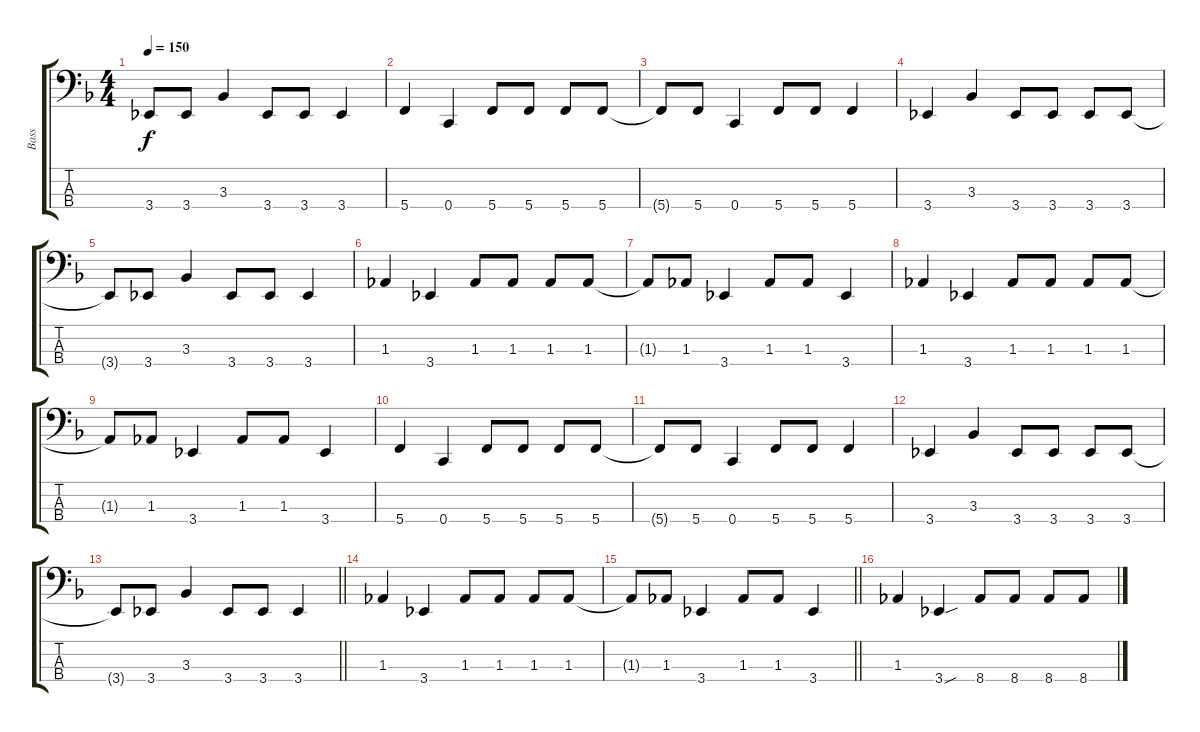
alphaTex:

\track ("Bass" "Bass") {instrument electricbasspick}
\staff {score tabs}
\tuning (F2 C2 G1 C1) {hide}
\ts (4 4)
\tempo 150
\clef f4
\ks f
3.4{t}.8{dy f} 3.4.8 3.3.4 3.4.8 3.4.8 3.4.4 |
5.4.4 0.4.4 5.4.8 5.4.8 5.4.8 5.4.8 |
5.4{t}.8 5.4.8 0.4.4 5.4.8 5.4.8 5.4.4 |
3.4.4 3.3.4 3.4.8 3.4.8 3.4.8 3.4.8 |
3.4{t}.8 3.4.8 3.3.4 3.4.8 3.4.8 3.4.4 |
1.3.4 3.4.4 1.3.8 1.3.8 1.3.8 1.3.8 |
1.3{t}.8 1.3.8 3.4.4 1.3.8 1.3.8 3.4.4 |
1.3.4 3.4.4 1.3.8 1.3.8 1.3.8 1.3.8 |
1.3{t}.8 1.3.8 3.4.4 1.3.8 1.3.8 3.4.4 |
5.4.4 0.4.4 5.4.8 5.4.8 5.4.8 5.4.8 |
5.4{t}.8 5.4.8 0.4.4 5.4.8 5.4.8 5.4.4 |
3.4.4 3.3.4 3.4.8 3.4.8 3.4.8 3.4.8 |
\barLineRight lightlight
3.4{t}.8 3.4.8 3.3.4 3.4.8 3.4.8 3.4.4 |
\section ("" " ")
1.3.4 3.4.4 1.3.8 1.3.8 1.3.8 1.3.8 |
\barLineRight lightlight
1.3{t}.8 1.3.8 3.4.4 1.3.8 1.3.8 3.4.4 |
1.3.4 3.4{sou}.4 8.4.8 8.4.8 8.4.8 8.4.8
